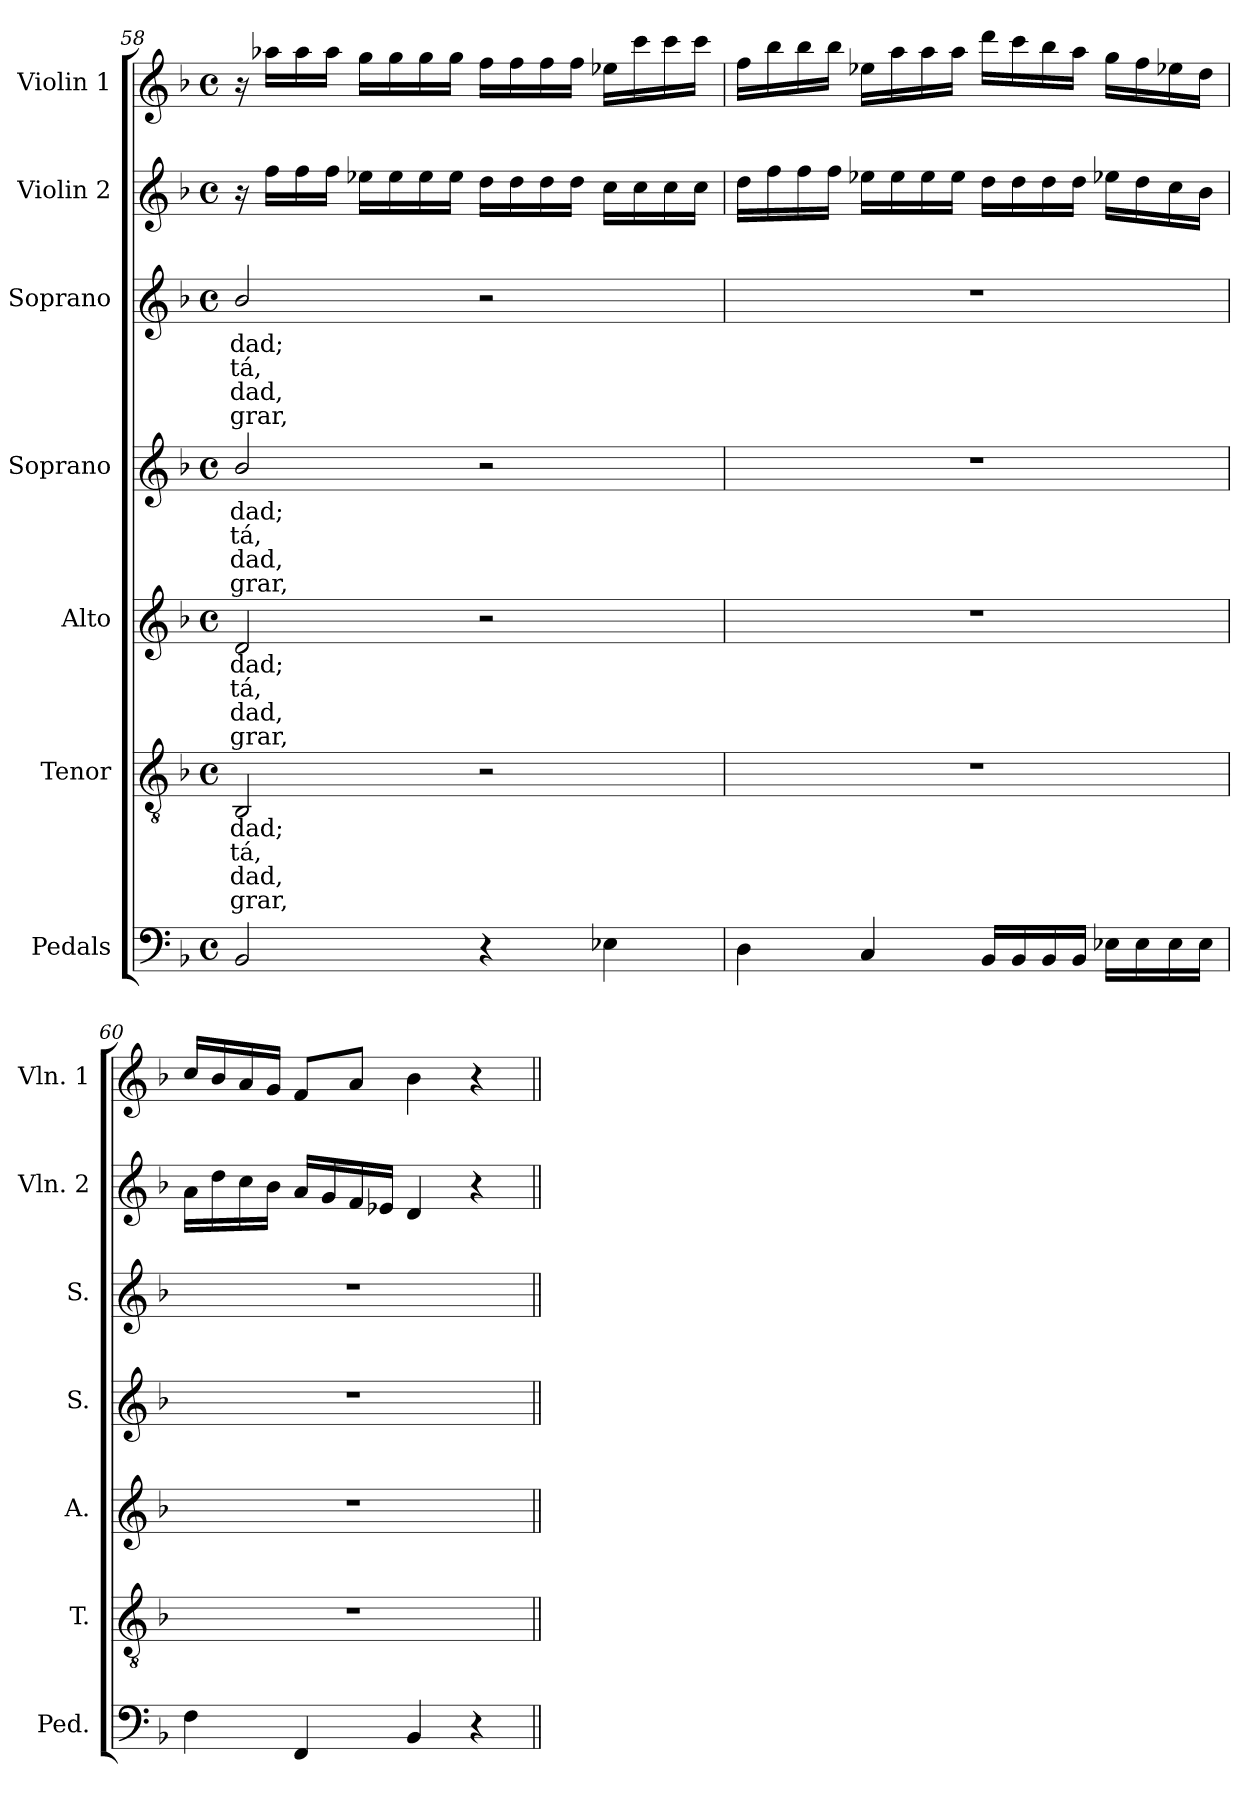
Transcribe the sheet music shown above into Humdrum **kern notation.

**kern	**kern	**text	**text	**text	**text	**kern	**text	**text	**text	**text	**kern	**text	**text	**text	**text	**kern	**text	**text	**text	**text	**kern	**kern
*part7	*part6	*part6	*part6	*part6	*part6	*part5	*part5	*part5	*part5	*part5	*part4	*part4	*part4	*part4	*part4	*part3	*part3	*part3	*part3	*part3	*part2	*part1
*staff7	*staff6	*staff6	*staff6	*staff6	*staff6	*staff5	*staff5	*staff5	*staff5	*staff5	*staff4	*staff4	*staff4	*staff4	*staff4	*staff3	*staff3	*staff3	*staff3	*staff3	*staff2	*staff1
*I"Pedals	*I"Tenor	*	*	*	*	*I"Alto	*	*	*	*	*I"Soprano	*	*	*	*	*I"Soprano	*	*	*	*	*I"Violin 2	*I"Violin 1
*I'Ped.	*I'T.	*	*	*	*	*I'A.	*	*	*	*	*I'S.	*	*	*	*	*I'S.	*	*	*	*	*I'Vln. 2	*I'Vln. 1
*clefF4	*clefGv2	*	*	*	*	*clefG2	*	*	*	*	*clefG2	*	*	*	*	*clefG2	*	*	*	*	*clefG2	*clefG2
*	*ITrd7c12	*	*	*	*	*	*	*	*	*	*	*	*	*	*	*	*	*	*	*	*	*
*k[b-]	*k[b-]	*	*	*	*	*k[b-]	*	*	*	*	*k[b-]	*	*	*	*	*k[b-]	*	*	*	*	*k[b-]	*k[b-]
*F:	*F:	*	*	*	*	*F:	*	*	*	*	*F:	*	*	*	*	*F:	*	*	*	*	*F:	*F:
*M4/4	*M4/4	*	*	*	*	*M4/4	*	*	*	*	*M4/4	*	*	*	*	*M4/4	*	*	*	*	*M4/4	*M4/4
*met(c)	*met(c)	*	*	*	*	*met(c)	*	*	*	*	*met(c)	*	*	*	*	*met(c)	*	*	*	*	*met(c)	*met(c)
=58	=58	=58	=58	=58	=58	=58	=58	=58	=58	=58	=58	=58	=58	=58	=58	=58	=58	=58	=58	=58	=58	=58
!	!	!LO:LY:b:color=#000000	!LO:LY:b:color=#000000	!LO:LY:b:color=#000000	!LO:LY:b:color=#000000	!	!	!	!	!	!	!	!	!	!	!	!	!	!	!	!	!
!	!	!	!	!	!	!	!LO:LY:b:color=#000000	!LO:LY:b:color=#000000	!LO:LY:b:color=#000000	!LO:LY:b:color=#000000	!	!	!	!	!	!	!	!	!	!	!	!
!	!	!	!	!	!	!	!	!	!	!	!	!LO:LY:b:color=#000000	!LO:LY:b:color=#000000	!LO:LY:b:color=#000000	!LO:LY:b:color=#000000	!	!	!	!	!	!	!
!	!	!	!	!	!	!	!	!	!	!	!	!	!	!	!	!	!LO:LY:b:color=#000000	!LO:LY:b:color=#000000	!LO:LY:b:color=#000000	!LO:LY:b:color=#000000	!	!
2BB-i/	2BBB-i/	-dad;	-tá,	-dad,	-grar,	2di/	-dad;	tá,	-dad,	-grar,	2b-i/	-dad;	-tá,	-dad,	-grar,	2b-i/	-dad;	tá,	-dad,	-grar,	16r	16r
.	.	.	.	.	.	.	.	.	.	.	.	.	.	.	.	.	.	.	.	.	16ffi\LL	16aa-Xi\LL
.	.	.	.	.	.	.	.	.	.	.	.	.	.	.	.	.	.	.	.	.	16ffi\	16aa-i\
.	.	.	.	.	.	.	.	.	.	.	.	.	.	.	.	.	.	.	.	.	16ffi\JJ	16aa-i\JJ
.	.	.	.	.	.	.	.	.	.	.	.	.	.	.	.	.	.	.	.	.	16ee-Xi\LL	16ggi\LL
.	.	.	.	.	.	.	.	.	.	.	.	.	.	.	.	.	.	.	.	.	16ee-i\	16ggi\
.	.	.	.	.	.	.	.	.	.	.	.	.	.	.	.	.	.	.	.	.	16ee-i\	16ggi\
.	.	.	.	.	.	.	.	.	.	.	.	.	.	.	.	.	.	.	.	.	16ee-i\JJ	16ggi\JJ
4r	2r	.	.	.	.	2r	.	.	.	.	2r	.	.	.	.	2r	.	.	.	.	16ddi\LL	16ffi\LL
.	.	.	.	.	.	.	.	.	.	.	.	.	.	.	.	.	.	.	.	.	16ddi\	16ffi\
.	.	.	.	.	.	.	.	.	.	.	.	.	.	.	.	.	.	.	.	.	16ddi\	16ffi\
.	.	.	.	.	.	.	.	.	.	.	.	.	.	.	.	.	.	.	.	.	16ddi\JJ	16ffi\JJ
4E-Xi\	.	.	.	.	.	.	.	.	.	.	.	.	.	.	.	.	.	.	.	.	16cci\LL	16ee-Xi\LL
.	.	.	.	.	.	.	.	.	.	.	.	.	.	.	.	.	.	.	.	.	16cci\	16ccci\
.	.	.	.	.	.	.	.	.	.	.	.	.	.	.	.	.	.	.	.	.	16cci\	16ccci\
.	.	.	.	.	.	.	.	.	.	.	.	.	.	.	.	.	.	.	.	.	16cci\JJ	16ccci\JJ
!!LO:LB:g=z
=59	=59	=59	=59	=59	=59	=59	=59	=59	=59	=59	=59	=59	=59	=59	=59	=59	=59	=59	=59	=59	=59	=59
4Di\	1r	.	.	.	.	1r	.	.	.	.	1r	.	.	.	.	1r	.	.	.	.	16ddi\LL	16ffi\LL
.	.	.	.	.	.	.	.	.	.	.	.	.	.	.	.	.	.	.	.	.	16ffi\	16bb-i\
.	.	.	.	.	.	.	.	.	.	.	.	.	.	.	.	.	.	.	.	.	16ffi\	16bb-i\
.	.	.	.	.	.	.	.	.	.	.	.	.	.	.	.	.	.	.	.	.	16ffi\JJ	16bb-i\JJ
4Ci/	.	.	.	.	.	.	.	.	.	.	.	.	.	.	.	.	.	.	.	.	16ee-Xi\LL	16ee-Xi\LL
.	.	.	.	.	.	.	.	.	.	.	.	.	.	.	.	.	.	.	.	.	16ee-i\	16aai\
.	.	.	.	.	.	.	.	.	.	.	.	.	.	.	.	.	.	.	.	.	16ee-i\	16aai\
.	.	.	.	.	.	.	.	.	.	.	.	.	.	.	.	.	.	.	.	.	16ee-i\JJ	16aai\JJ
16BB-i/LL	.	.	.	.	.	.	.	.	.	.	.	.	.	.	.	.	.	.	.	.	16ddi\LL	16dddi\LL
16BB-i/	.	.	.	.	.	.	.	.	.	.	.	.	.	.	.	.	.	.	.	.	16ddi\	16ccci\
16BB-i/	.	.	.	.	.	.	.	.	.	.	.	.	.	.	.	.	.	.	.	.	16ddi\	16bb-i\
16BB-i/JJ	.	.	.	.	.	.	.	.	.	.	.	.	.	.	.	.	.	.	.	.	16ddi\JJ	16aai\JJ
16E-Xi\LL	.	.	.	.	.	.	.	.	.	.	.	.	.	.	.	.	.	.	.	.	16ee-Xi\LL	16ggi\LL
16E-i\	.	.	.	.	.	.	.	.	.	.	.	.	.	.	.	.	.	.	.	.	16ddi\	16ffi\
16E-i\	.	.	.	.	.	.	.	.	.	.	.	.	.	.	.	.	.	.	.	.	16cci\	16ee-Xi\
16E-i\JJ	.	.	.	.	.	.	.	.	.	.	.	.	.	.	.	.	.	.	.	.	16b-i\JJ	16ddi\JJ
=60	=60	=60	=60	=60	=60	=60	=60	=60	=60	=60	=60	=60	=60	=60	=60	=60	=60	=60	=60	=60	=60	=60
4Fi\	1r	.	.	.	.	1r	.	.	.	.	1r	.	.	.	.	1r	.	.	.	.	16ai\LL	16cci/LL
.	.	.	.	.	.	.	.	.	.	.	.	.	.	.	.	.	.	.	.	.	16ddi\	16b-i/
.	.	.	.	.	.	.	.	.	.	.	.	.	.	.	.	.	.	.	.	.	16cci\	16ai/
.	.	.	.	.	.	.	.	.	.	.	.	.	.	.	.	.	.	.	.	.	16b-i\JJ	16gi/JJ
4FFi/	.	.	.	.	.	.	.	.	.	.	.	.	.	.	.	.	.	.	.	.	16ai/LL	8fi/L
.	.	.	.	.	.	.	.	.	.	.	.	.	.	.	.	.	.	.	.	.	16gi/	.
.	.	.	.	.	.	.	.	.	.	.	.	.	.	.	.	.	.	.	.	.	16fi/	8ai/J
.	.	.	.	.	.	.	.	.	.	.	.	.	.	.	.	.	.	.	.	.	16e-Xi/JJ	.
4BB-i/	.	.	.	.	.	.	.	.	.	.	.	.	.	.	.	.	.	.	.	.	4di/	4b-i\
4r	.	.	.	.	.	.	.	.	.	.	.	.	.	.	.	.	.	.	.	.	4r	4r
=||	=||	=||	=||	=||	=||	=||	=||	=||	=||	=||	=||	=||	=||	=||	=||	=||	=||	=||	=||	=||	=||	=||
*-	*-	*-	*-	*-	*-	*-	*-	*-	*-	*-	*-	*-	*-	*-	*-	*-	*-	*-	*-	*-	*-	*-
